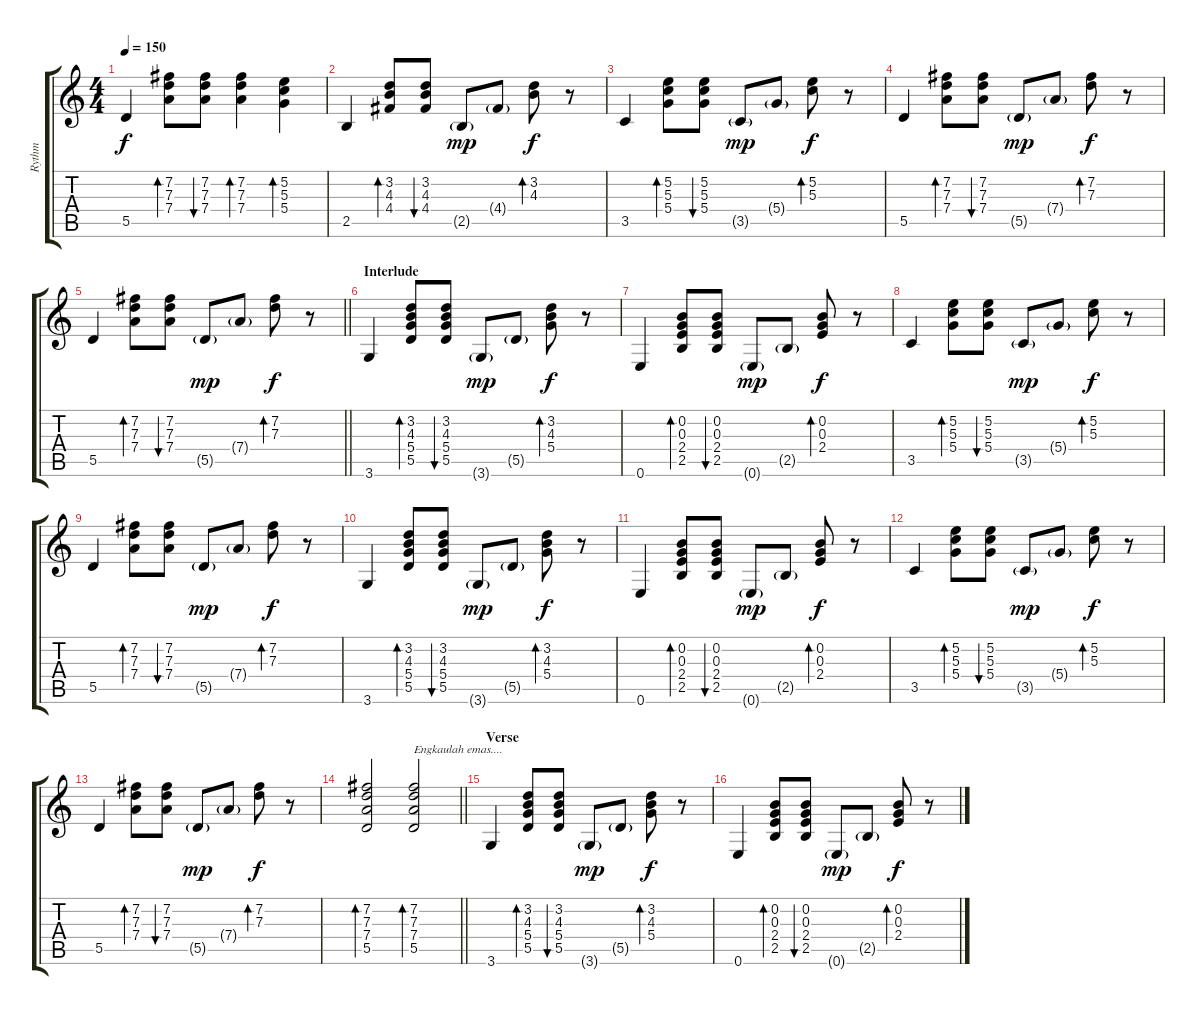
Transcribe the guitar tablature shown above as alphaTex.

\track ("Rythm" "Rythm") {instrument electricguitarmuted}
\staff {score tabs}
\tuning (E4 B3 G3 D3 A2 E2) {hide}
\ts (4 4)
\tempo 150
\clef g2
\ks c
5.5.4{dy f} (7.2 7.3 7.4).8{bd 240} (7.2 7.3 7.4).8{bu 240} (7.2 7.3 7.4).4{bd 120} (5.2 5.3 5.4).4{bd 120} |
2.5.4 (3.2 4.3 4.4).8{bd 240} (3.2 4.3 4.4).8{bu 240} 2.5{g}.8{dy mp} 4.4{g}.8 (3.2 4.3).8{bd 240 dy f} r.8 |
3.5.4 (5.2 5.3 5.4).8{bd 240} (5.2 5.3 5.4).8{bu 240} 3.5{g}.8{dy mp} 5.4{g}.8 (5.2 5.3).8{bd 240 dy f} r.8 |
5.5.4 (7.2 7.3 7.4).8{bd 240} (7.2 7.3 7.4).8{bu 240} 5.5{g}.8{dy mp} 7.4{g}.8 (7.2 7.3).8{bd 240 dy f} r.8 |
\barLineRight lightlight
5.5.4 (7.2 7.3 7.4).8{bd 240} (7.2 7.3 7.4).8{bu 240} 5.5{g}.8{dy mp} 7.4{g}.8 (7.2 7.3).8{bd 240 dy f} r.8 |
\section ("" "Interlude")
3.6.4 (3.2 4.3 5.4 5.5).8{bd 240} (3.2 4.3 5.4 5.5).8{bu 240} 3.6{g}.8{dy mp} 5.5{g}.8 (3.2 4.3 5.4).8{bd 240 dy f} r.8 |
0.6.4 (0.2 0.3 2.4 2.5).8{bd 240} (0.2 0.3 2.4 2.5).8{bu 240} 0.6{g}.8{dy mp} 2.5{g}.8 (0.2 0.3 2.4).8{bd 240 dy f} r.8 |
3.5.4 (5.2 5.3 5.4).8{bd 240} (5.2 5.3 5.4).8{bu 240} 3.5{g}.8{dy mp} 5.4{g}.8 (5.2 5.3).8{bd 240 dy f} r.8 |
5.5.4 (7.2 7.3 7.4).8{bd 240} (7.2 7.3 7.4).8{bu 240} 5.5{g}.8{dy mp} 7.4{g}.8 (7.2 7.3).8{bd 240 dy f} r.8 |
3.6.4 (3.2 4.3 5.4 5.5).8{bd 240} (3.2 4.3 5.4 5.5).8{bu 240} 3.6{g}.8{dy mp} 5.5{g}.8 (3.2 4.3 5.4).8{bd 240 dy f} r.8 |
0.6.4 (0.2 0.3 2.4 2.5).8{bd 240} (0.2 0.3 2.4 2.5).8{bu 240} 0.6{g}.8{dy mp} 2.5{g}.8 (0.2 0.3 2.4).8{bd 240 dy f} r.8 |
3.5.4 (5.2 5.3 5.4).8{bd 240} (5.2 5.3 5.4).8{bu 240} 3.5{g}.8{dy mp} 5.4{g}.8 (5.2 5.3).8{bd 240 dy f} r.8 |
5.5.4 (7.2 7.3 7.4).8{bd 240} (7.2 7.3 7.4).8{bu 240} 5.5{g}.8{dy mp} 7.4{g}.8 (7.2 7.3).8{bd 240 dy f} r.8 |
\barLineRight lightlight
(7.2 7.3 7.4 5.5).2{bd 240} (7.2 7.3 7.4 5.5).2{bd 240 txt "Engkaulah emas...."} |
\section ("" "Verse")
3.6.4 (3.2 4.3 5.4 5.5).8{bd 240} (3.2 4.3 5.4 5.5).8{bu 240} 3.6{g}.8{dy mp} 5.5{g}.8 (3.2 4.3 5.4).8{bd 240 dy f} r.8 |
0.6.4 (0.2 0.3 2.4 2.5).8{bd 240} (0.2 0.3 2.4 2.5).8{bu 240} 0.6{g}.8{dy mp} 2.5{g}.8 (0.2 0.3 2.4).8{bd 240 dy f} r.8
